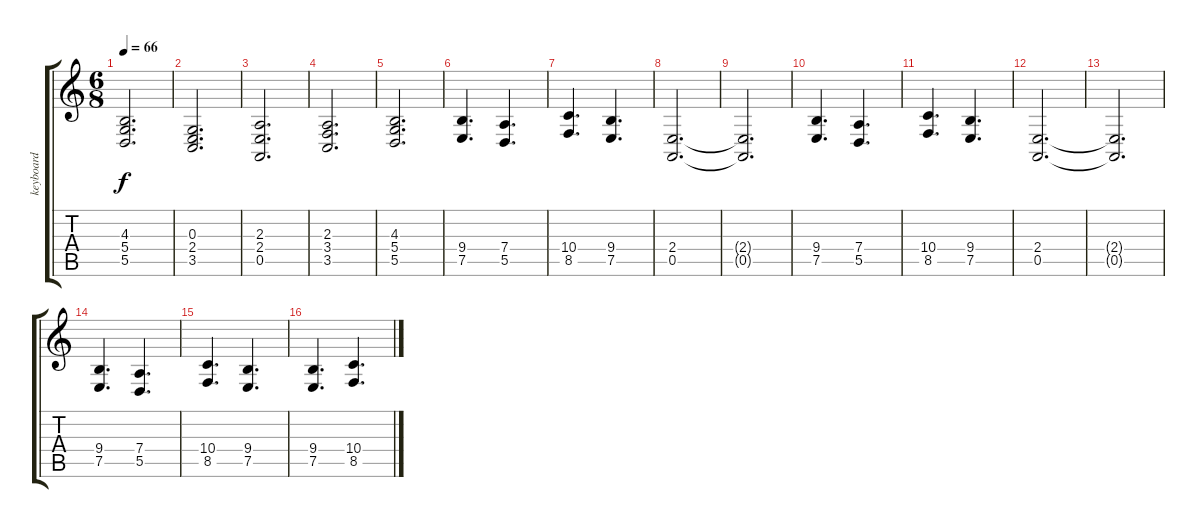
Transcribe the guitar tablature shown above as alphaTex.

\track ("keyboard" "keyboard") {instrument stringensemble1}
\staff {score tabs}
\tuning (E4 B3 G3 D3 A2 E2) {hide}
\ts (6 8)
\tempo 66
\clef g2
\ks c
(4.3 5.4 5.5).2{d dy f} |
(0.3 2.4 3.5).2{d} |
(2.3 2.4 0.5).2{d} |
(2.3 3.4 3.5).2{d} |
(4.3 5.4 5.5).2{d} |
(9.4 7.5).4{d} (7.4 5.5).4{d} |
(10.4 8.5).4{d} (9.4 7.5).4{d} |
(2.4 0.5).2{d} |
(2.4{t} 0.5{t}).2{d} |
(9.4 7.5).4{d} (7.4 5.5).4{d} |
(10.4 8.5).4{d} (9.4 7.5).4{d} |
(2.4 0.5).2{d} |
(2.4{t} 0.5{t}).2{d} |
(9.4 7.5).4{d} (7.4 5.5).4{d} |
(10.4 8.5).4{d} (9.4 7.5).4{d} |
(9.4 7.5).4{d} (10.4 8.5).4{d}
